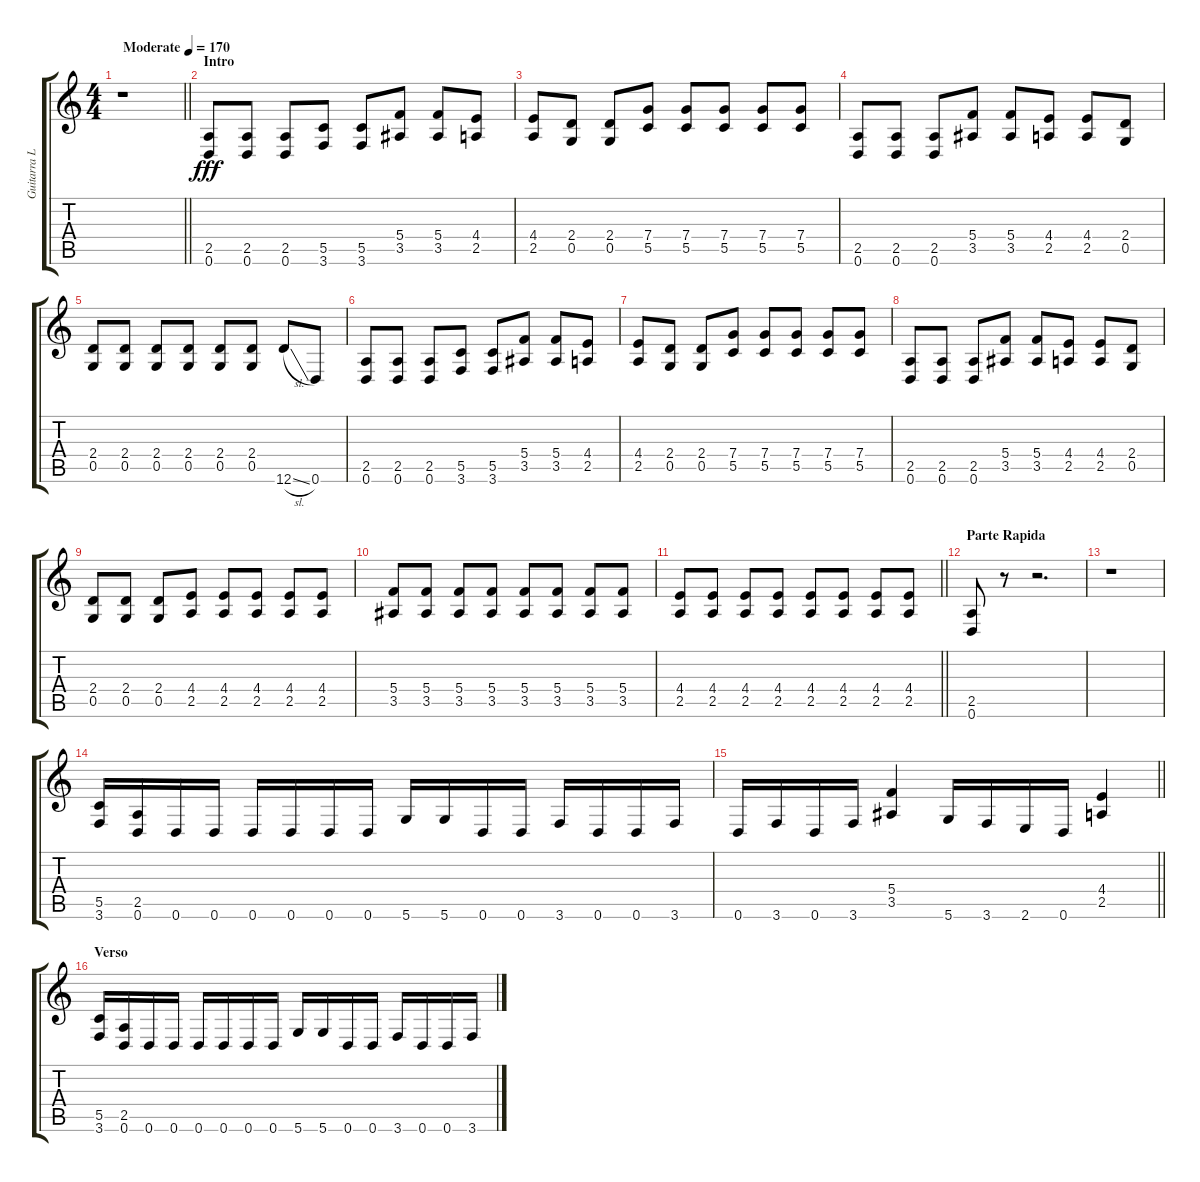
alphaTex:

\track ("Guitarra Lider" "Guitarra L") {instrument overdrivenguitar}
\staff {score tabs}
\tuning (D4 A3 F3 C3 G2 D2) {hide}
\ts (4 4)
\tempo (170 "Moderate")
\clef g2
\barLineRight lightlight
\ks c
r.1{dy fff instrument overdrivenguitar} |
\section ("" "Intro")
(2.5 0.6).8 (2.5 0.6).8 (2.5 0.6).8 (5.5 3.6).8 (5.5 3.6).8 (5.4 3.5).8 (5.4 3.5).8 (4.4 2.5).8 |
(4.4 2.5).8 (2.4 0.5).8 (2.4 0.5).8 (7.4 5.5).8 (7.4 5.5).8 (7.4 5.5).8 (7.4 5.5).8 (7.4 5.5).8 |
(2.5 0.6).8 (2.5 0.6).8 (2.5 0.6).8 (5.4 3.5).8 (5.4 3.5).8 (4.4 2.5).8 (4.4 2.5).8 (2.4 0.5).8 |
(2.4 0.5).8 (2.4 0.5).8 (2.4 0.5).8 (2.4 0.5).8 (2.4 0.5).8 (2.4 0.5).8 12.6{sl}.8 0.6.8 |
(2.5 0.6).8 (2.5 0.6).8 (2.5 0.6).8 (5.5 3.6).8 (5.5 3.6).8 (5.4 3.5).8 (5.4 3.5).8 (4.4 2.5).8 |
(4.4 2.5).8 (2.4 0.5).8 (2.4 0.5).8 (7.4 5.5).8 (7.4 5.5).8 (7.4 5.5).8 (7.4 5.5).8 (7.4 5.5).8 |
(2.5 0.6).8 (2.5 0.6).8 (2.5 0.6).8 (5.4 3.5).8 (5.4 3.5).8 (4.4 2.5).8 (4.4 2.5).8 (2.4 0.5).8 |
(2.4 0.5).8 (2.4 0.5).8 (2.4 0.5).8 (4.4 2.5).8 (4.4 2.5).8 (4.4 2.5).8 (4.4 2.5).8 (4.4 2.5).8 |
(5.4 3.5).8 (5.4 3.5).8 (5.4 3.5).8 (5.4 3.5).8 (5.4 3.5).8 (5.4 3.5).8 (5.4 3.5).8 (5.4 3.5).8 |
\barLineRight lightlight
(4.4 2.5).8 (4.4 2.5).8 (4.4 2.5).8 (4.4 2.5).8 (4.4 2.5).8 (4.4 2.5).8 (4.4 2.5).8 (4.4 2.5).8 |
\section ("" "Parte Rapida")
(2.5 0.6).8 r.8 r.2{d} |
r.1 |
(5.5 3.6).16 (2.5 0.6).16 0.6.16 0.6.16 0.6.16 0.6.16 0.6.16 0.6.16 5.6.16 5.6.16 0.6.16 0.6.16 3.6.16 0.6.16 0.6.16 3.6.16 |
\barLineRight lightlight
0.6.16 3.6.16 0.6.16 3.6.16 (5.4 3.5).4 5.6.16 3.6.16 2.6.16 0.6.16 (4.4 2.5).4 |
\section ("" "Verso")
(5.5 3.6).16 (2.5 0.6).16 0.6.16 0.6.16 0.6.16 0.6.16 0.6.16 0.6.16 5.6.16 5.6.16 0.6.16 0.6.16 3.6.16 0.6.16 0.6.16 3.6.16
